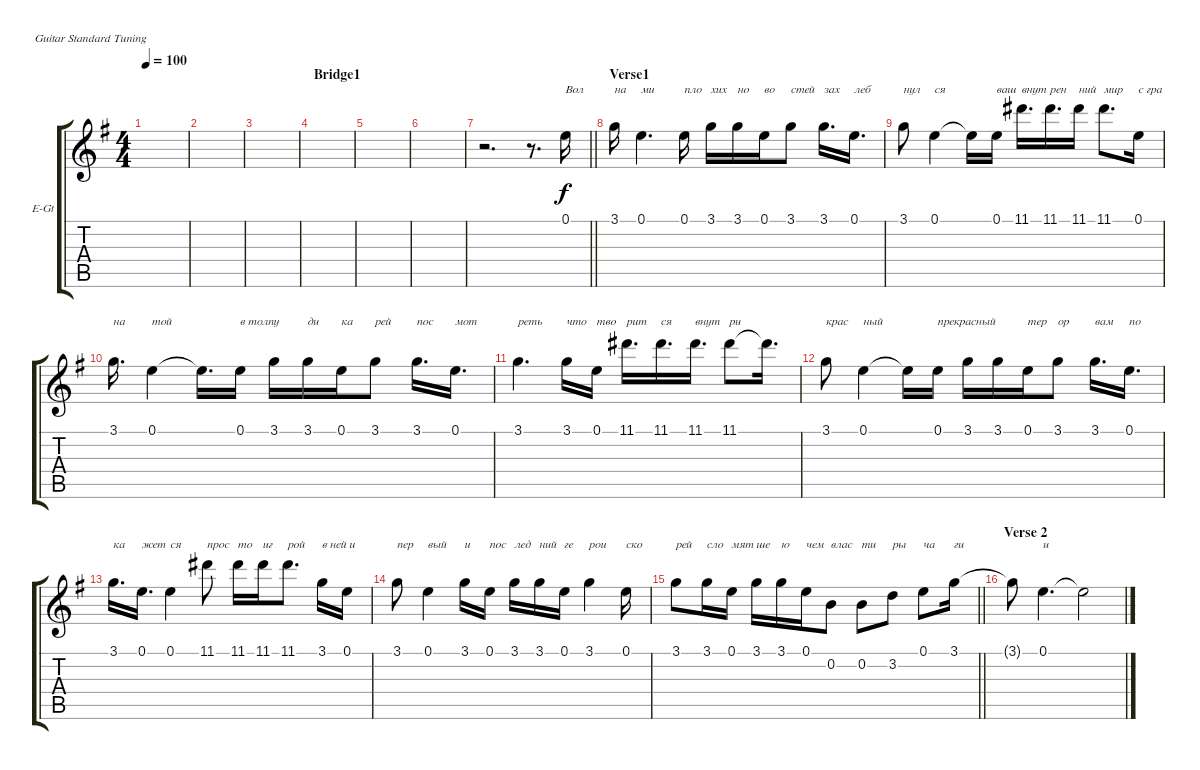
\bracketExtendMode groupsimilarinstruments
\firstSystemTrackNameOrientation horizontal
\otherSystemsTrackNameOrientation horizontal
\track ("vocal 1" "E-Gt") {instrument electricguitarclean}
\staff {score tabs}
\tuning (E4 B3 G3 D3 A2 E2)
\ts (4 4)
\tempo 100
\clef g2
\scale
0.333333
\ks eminor
|
\scale
0.333333 |
\scale
0.333333 |
\section ("" "Bridge1")
\scale
0.333333 |
\scale
0.333333 |
\scale
0.333333 |
\scale
0.333333
\barLineRight lightlight
r.2{d} r.8{d} 0.1.16{txt "Вол"} |
\section ("" "Verse1")
\scale
0.333333 3.1.16{txt "на"} 0.1.4{d txt "ми"} 0.1.16{txt "пло"} 3.1.16{txt "хих"} 3.1.16{txt "но"} 0.1.16{txt "во"} 3.1.8{txt "стей"} 3.1.16{d txt "зах"} 0.1.16{d txt "леб"} |
\scale
0.333333 3.1.8{txt "нул"} 0.1.4{txt "ся"} 0.1{t}.16 0.1.16{txt "ваш"} 11.1.16{d txt "внут"} 11.1.16{d txt "рен"} 11.1.16{txt "ний"} 11.1.8{d txt "мир"} 0.1.16{txt "с гра"} |
\scale
0.333333 3.1.16{d txt "на"} 0.1.4{txt "той"} 0.1{t}.16{d} 0.1.16{txt "в толпу"} 3.1.16 3.1.16{txt "ди"} 0.1.16{txt "ка"} 3.1.8{txt "рей"} 3.1.16{d txt "пос"} 0.1.16{d txt "мот"} |
\scale
0.333333 3.1.4{d txt "реть"} 3.1.16{txt "что"} 0.1.16{txt "тво"} 11.1.16{d txt "рит"} 11.1.16{d txt "ся"} 11.1.16{d txt "внут"} 11.1.8{txt "ри"} 11.1{t}.16{d} |
\scale
0.333333 3.1.8{txt "крас"} 0.1.4{txt "ный"} 0.1{t}.16 0.1.16{txt "прекрасный"} 3.1.16 3.1.16 0.1.16{txt "тер"} 3.1.8{txt "ор"} 3.1.16{d txt "вам"} 0.1.16{d txt "по"} |
\scale
0.333333 3.1.16{d txt "ка"} 0.1.16{d txt "жет"} 0.1.4{txt "ся"} 11.1.8{txt "прос"} 11.1.16{txt "то"} 11.1.16{txt "иг"} 11.1.8{d txt "рой"} 3.1.16{txt "в ней и"} 0.1.16 |
\scale
0.333333 3.1.8{txt "пер"} 0.1.4{txt "вый"} 3.1.16{txt "и"} 0.1.16{txt "пос"} 3.1.16{txt "лед"} 3.1.16{txt "ний"} 0.1.16{txt "ге"} 3.1.4{txt "рои"} 0.1.16{txt "ско"} |
\scale
0.333333
\barLineRight lightlight
3.1.8{txt "рей"} 3.1.16{txt "сло"} 0.1.16{txt "мят"} 3.1.16{txt "ше"} 3.1.16{txt "ю"} 0.1.16{txt "чем"} 0.2.8{txt "влас"} 0.2.8{txt "ти"} 3.2.8{txt "ры"} 0.1.8{txt "ча"} 3.1.16{txt "ги"} |
\section ("" "Verse 2")
\scale
0.333333 3.1{t}.8 0.1.4{d txt "и"} 0.1{t}.2
